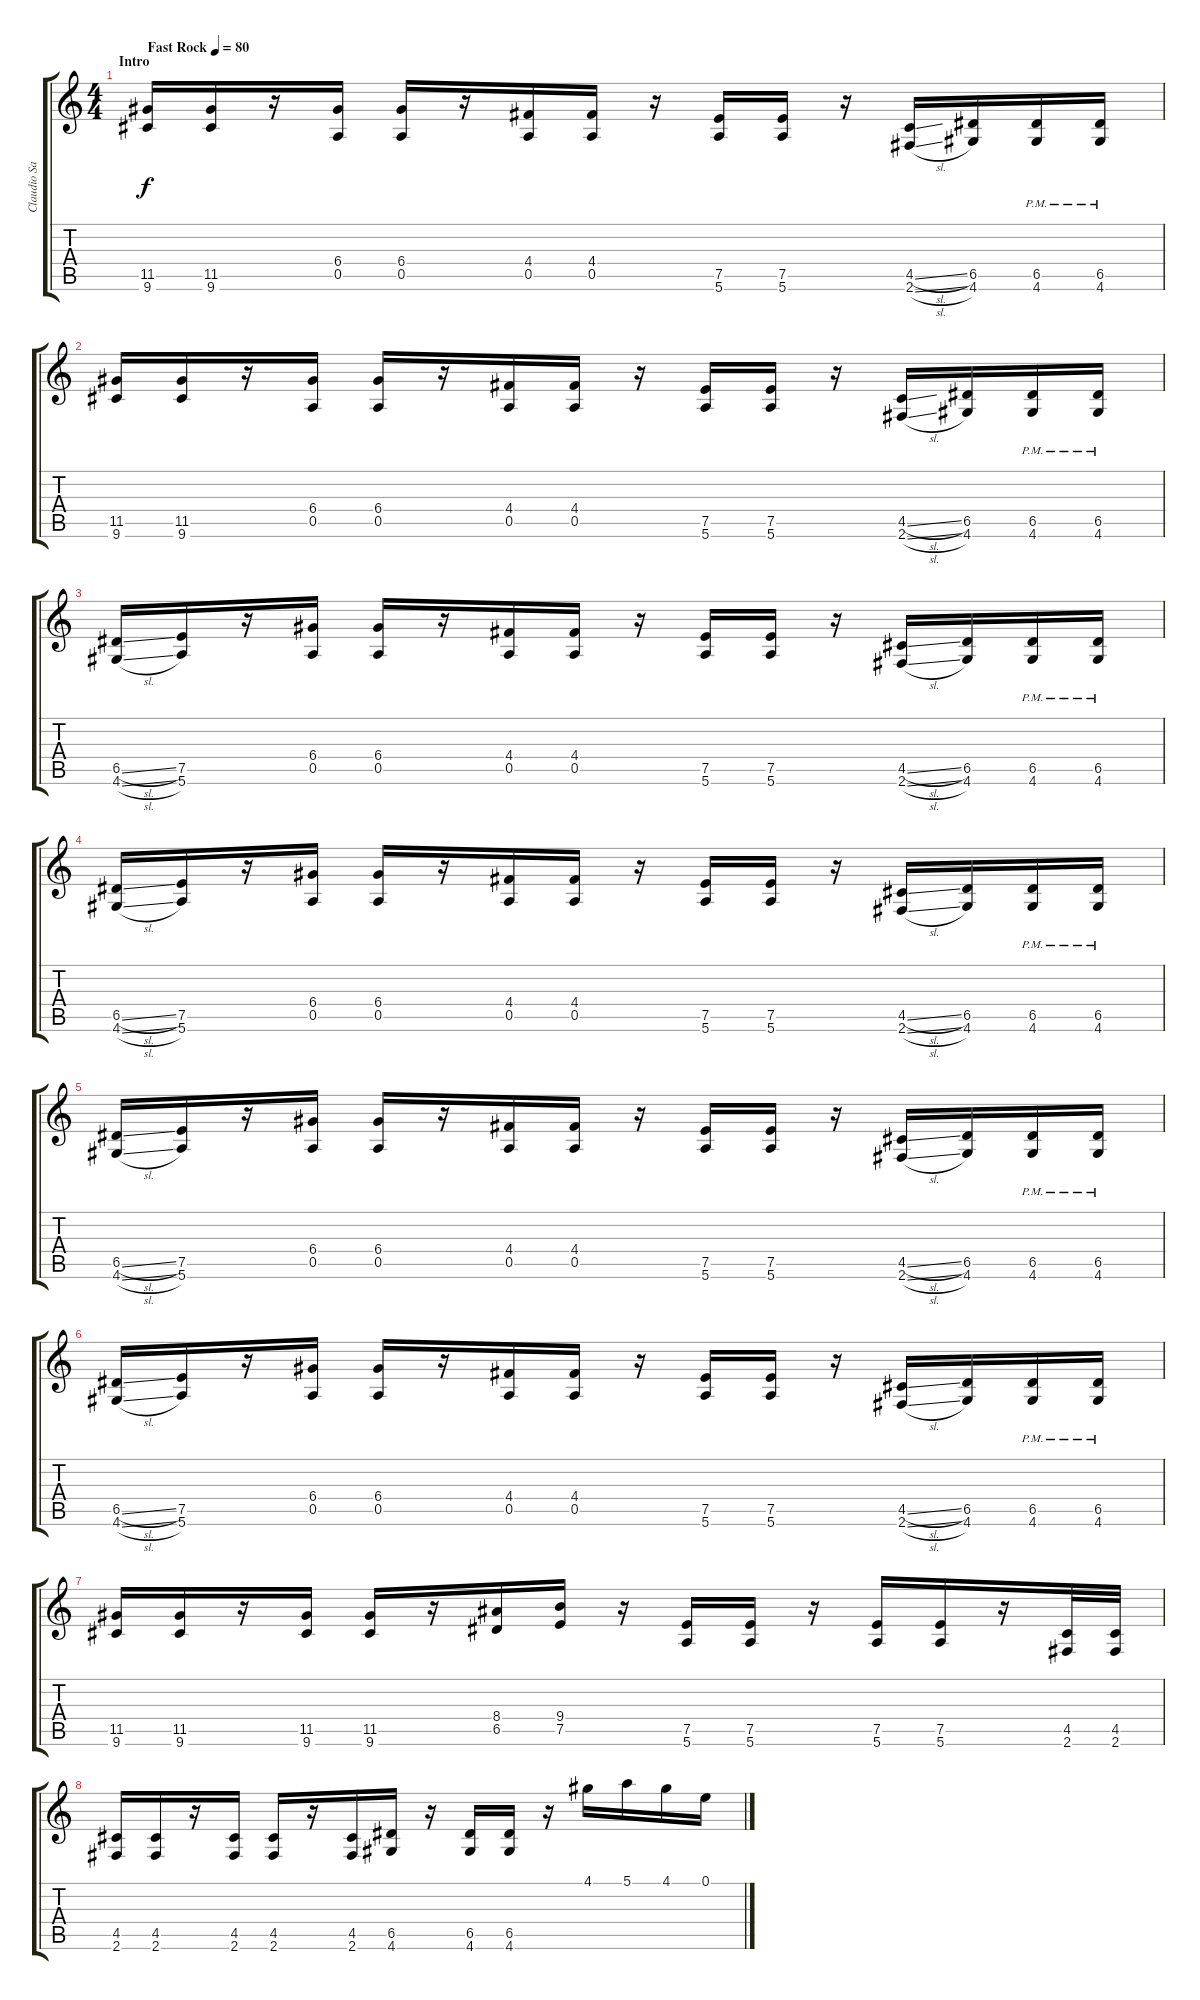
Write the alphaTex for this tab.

\track ("Claudio Sanchez" "Claudio Sa") {instrument distortionguitar}
\staff {score tabs}
\tuning (E4 B3 G3 D3 A2 E2) {hide}
\ts (4 4)
\section ("" "Intro")
\tempo (80 "Fast Rock")
\clef g2
\ks c
(11.5 9.6).16{dy f instrument distortionguitar} (11.5 9.6).16 r.16 (6.4 0.5).16 (6.4 0.5).16 r.16 (4.4 0.5).16 (4.4 0.5).16 r.16 (7.5 5.6).16 (7.5 5.6).16 r.16 (4.5{sl} 2.6{sl}).16 (6.5 4.6).16 (6.5{pm} 4.6{pm}).16 (6.5{pm} 4.6{pm}).16 |
(11.5 9.6).16 (11.5 9.6).16 r.16 (6.4 0.5).16 (6.4 0.5).16 r.16 (4.4 0.5).16 (4.4 0.5).16 r.16 (7.5 5.6).16 (7.5 5.6).16 r.16 (4.5{sl} 2.6{sl}).16 (6.5 4.6).16 (6.5{pm} 4.6{pm}).16 (6.5{pm} 4.6{pm}).16 |
(6.5{sl} 4.6{sl}).16 (7.5 5.6).16 r.16 (6.4 0.5).16 (6.4 0.5).16 r.16 (4.4 0.5).16 (4.4 0.5).16 r.16 (7.5 5.6).16 (7.5 5.6).16 r.16 (4.5{sl} 2.6{sl}).16 (6.5 4.6).16 (6.5{pm} 4.6{pm}).16 (6.5{pm} 4.6{pm}).16 |
(6.5{sl} 4.6{sl}).16 (7.5 5.6).16 r.16 (6.4 0.5).16 (6.4 0.5).16 r.16 (4.4 0.5).16 (4.4 0.5).16 r.16 (7.5 5.6).16 (7.5 5.6).16 r.16 (4.5{sl} 2.6{sl}).16 (6.5 4.6).16 (6.5{pm} 4.6{pm}).16 (6.5{pm} 4.6{pm}).16 |
(6.5{sl} 4.6{sl}).16 (7.5 5.6).16 r.16 (6.4 0.5).16 (6.4 0.5).16 r.16 (4.4 0.5).16 (4.4 0.5).16 r.16 (7.5 5.6).16 (7.5 5.6).16 r.16 (4.5{sl} 2.6{sl}).16 (6.5 4.6).16 (6.5{pm} 4.6{pm}).16 (6.5{pm} 4.6{pm}).16 |
(6.5{sl} 4.6{sl}).16 (7.5 5.6).16 r.16 (6.4 0.5).16 (6.4 0.5).16 r.16 (4.4 0.5).16 (4.4 0.5).16 r.16 (7.5 5.6).16 (7.5 5.6).16 r.16 (4.5{sl} 2.6{sl}).16 (6.5 4.6).16 (6.5{pm} 4.6{pm}).16 (6.5{pm} 4.6{pm}).16 |
(11.5 9.6).16 (11.5 9.6).16 r.16 (11.5 9.6).16 (11.5 9.6).16 r.16 (8.4 6.5).16 (9.4 7.5).16 r.16 (7.5 5.6).16 (7.5 5.6).16 r.16 (7.5 5.6).16 (7.5 5.6).16 r.16 (4.5 2.6).32 (4.5 2.6).32 |
(4.5 2.6).16 (4.5 2.6).16 r.16 (4.5 2.6).16 (4.5 2.6).16 r.16 (4.5 2.6).16 (6.5 4.6).16 r.16 (6.5 4.6).16 (6.5 4.6).16 r.16 4.1.16 5.1.16 4.1.16 0.1.16
